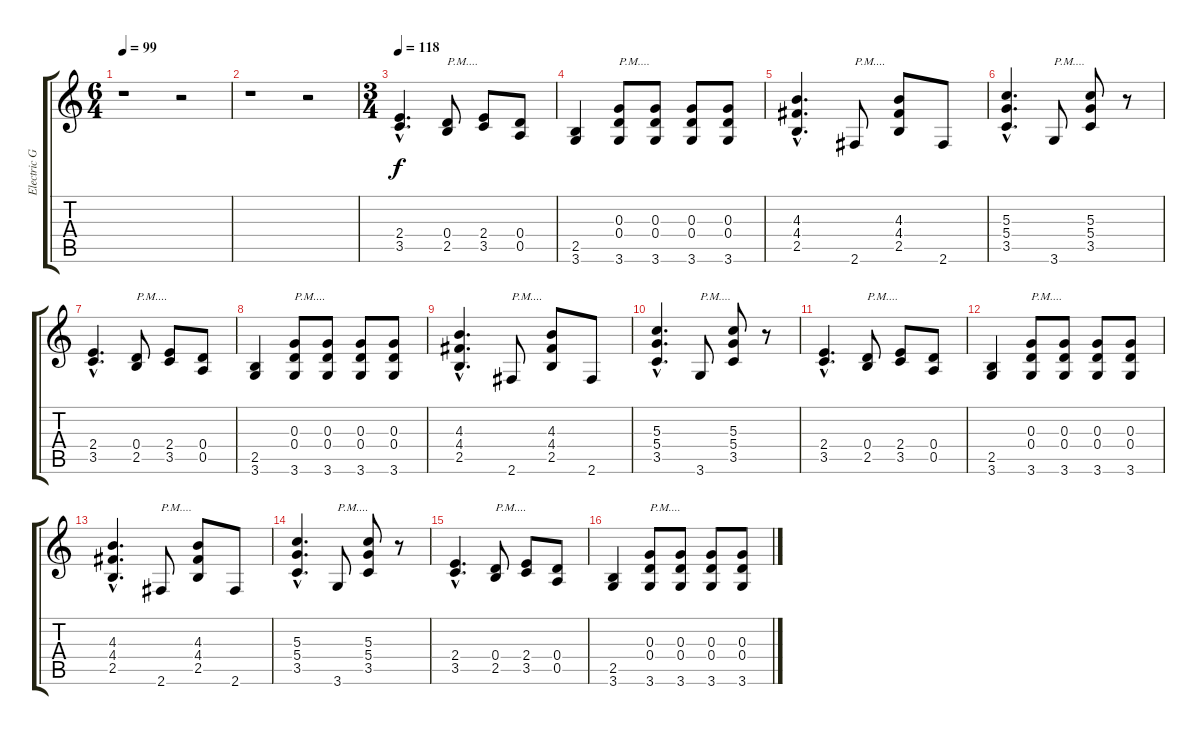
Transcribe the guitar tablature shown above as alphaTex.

\track ("Electric Guitar (Riff A)" "Electric G") {instrument distortionguitar}
\staff {score tabs}
\tuning (E4 B3 G3 D3 A2 E2) {hide}
\ts (6 4)
\tempo 99
\clef g2
\ks c
r.1{dy f} r.2 |
r.1 r.2 |
\ts (3 4)
\tempo 118
(2.4{hac} 3.5{hac}).4{d} (0.4 2.5).8{txt "P.M...."} (2.4 3.5).8 (0.4 0.5).8 |
(2.5 3.6).4 (0.3 0.4 3.6).8{txt "P.M...."} (0.3 0.4 3.6).8 (0.3 0.4 3.6).8 (0.3 0.4 3.6).8 |
(4.3{hac} 4.4{hac} 2.5{hac}).4{d} 2.6.8{txt "P.M...."} (4.3 4.4 2.5).8 2.6.8 |
(5.3{hac} 5.4{hac} 3.5{hac}).4{d} 3.6.8{txt "P.M...."} (5.3 5.4 3.5).8 r.8 |
(2.4{hac} 3.5{hac}).4{d} (0.4 2.5).8{txt "P.M...."} (2.4 3.5).8 (0.4 0.5).8 |
(2.5 3.6).4 (0.3 0.4 3.6).8{txt "P.M...."} (0.3 0.4 3.6).8 (0.3 0.4 3.6).8 (0.3 0.4 3.6).8 |
(4.3{hac} 4.4{hac} 2.5{hac}).4{d} 2.6.8{txt "P.M...."} (4.3 4.4 2.5).8 2.6.8 |
(5.3{hac} 5.4{hac} 3.5{hac}).4{d} 3.6.8{txt "P.M...."} (5.3 5.4 3.5).8 r.8 |
(2.4{hac} 3.5{hac}).4{d} (0.4 2.5).8{txt "P.M...."} (2.4 3.5).8 (0.4 0.5).8 |
(2.5 3.6).4 (0.3 0.4 3.6).8{txt "P.M...."} (0.3 0.4 3.6).8 (0.3 0.4 3.6).8 (0.3 0.4 3.6).8 |
(4.3{hac} 4.4{hac} 2.5{hac}).4{d} 2.6.8{txt "P.M...."} (4.3 4.4 2.5).8 2.6.8 |
(5.3{hac} 5.4{hac} 3.5{hac}).4{d} 3.6.8{txt "P.M...."} (5.3 5.4 3.5).8 r.8 |
(2.4{hac} 3.5{hac}).4{d} (0.4 2.5).8{txt "P.M...."} (2.4 3.5).8 (0.4 0.5).8 |
(2.5 3.6).4 (0.3 0.4 3.6).8{txt "P.M...."} (0.3 0.4 3.6).8 (0.3 0.4 3.6).8 (0.3 0.4 3.6).8
